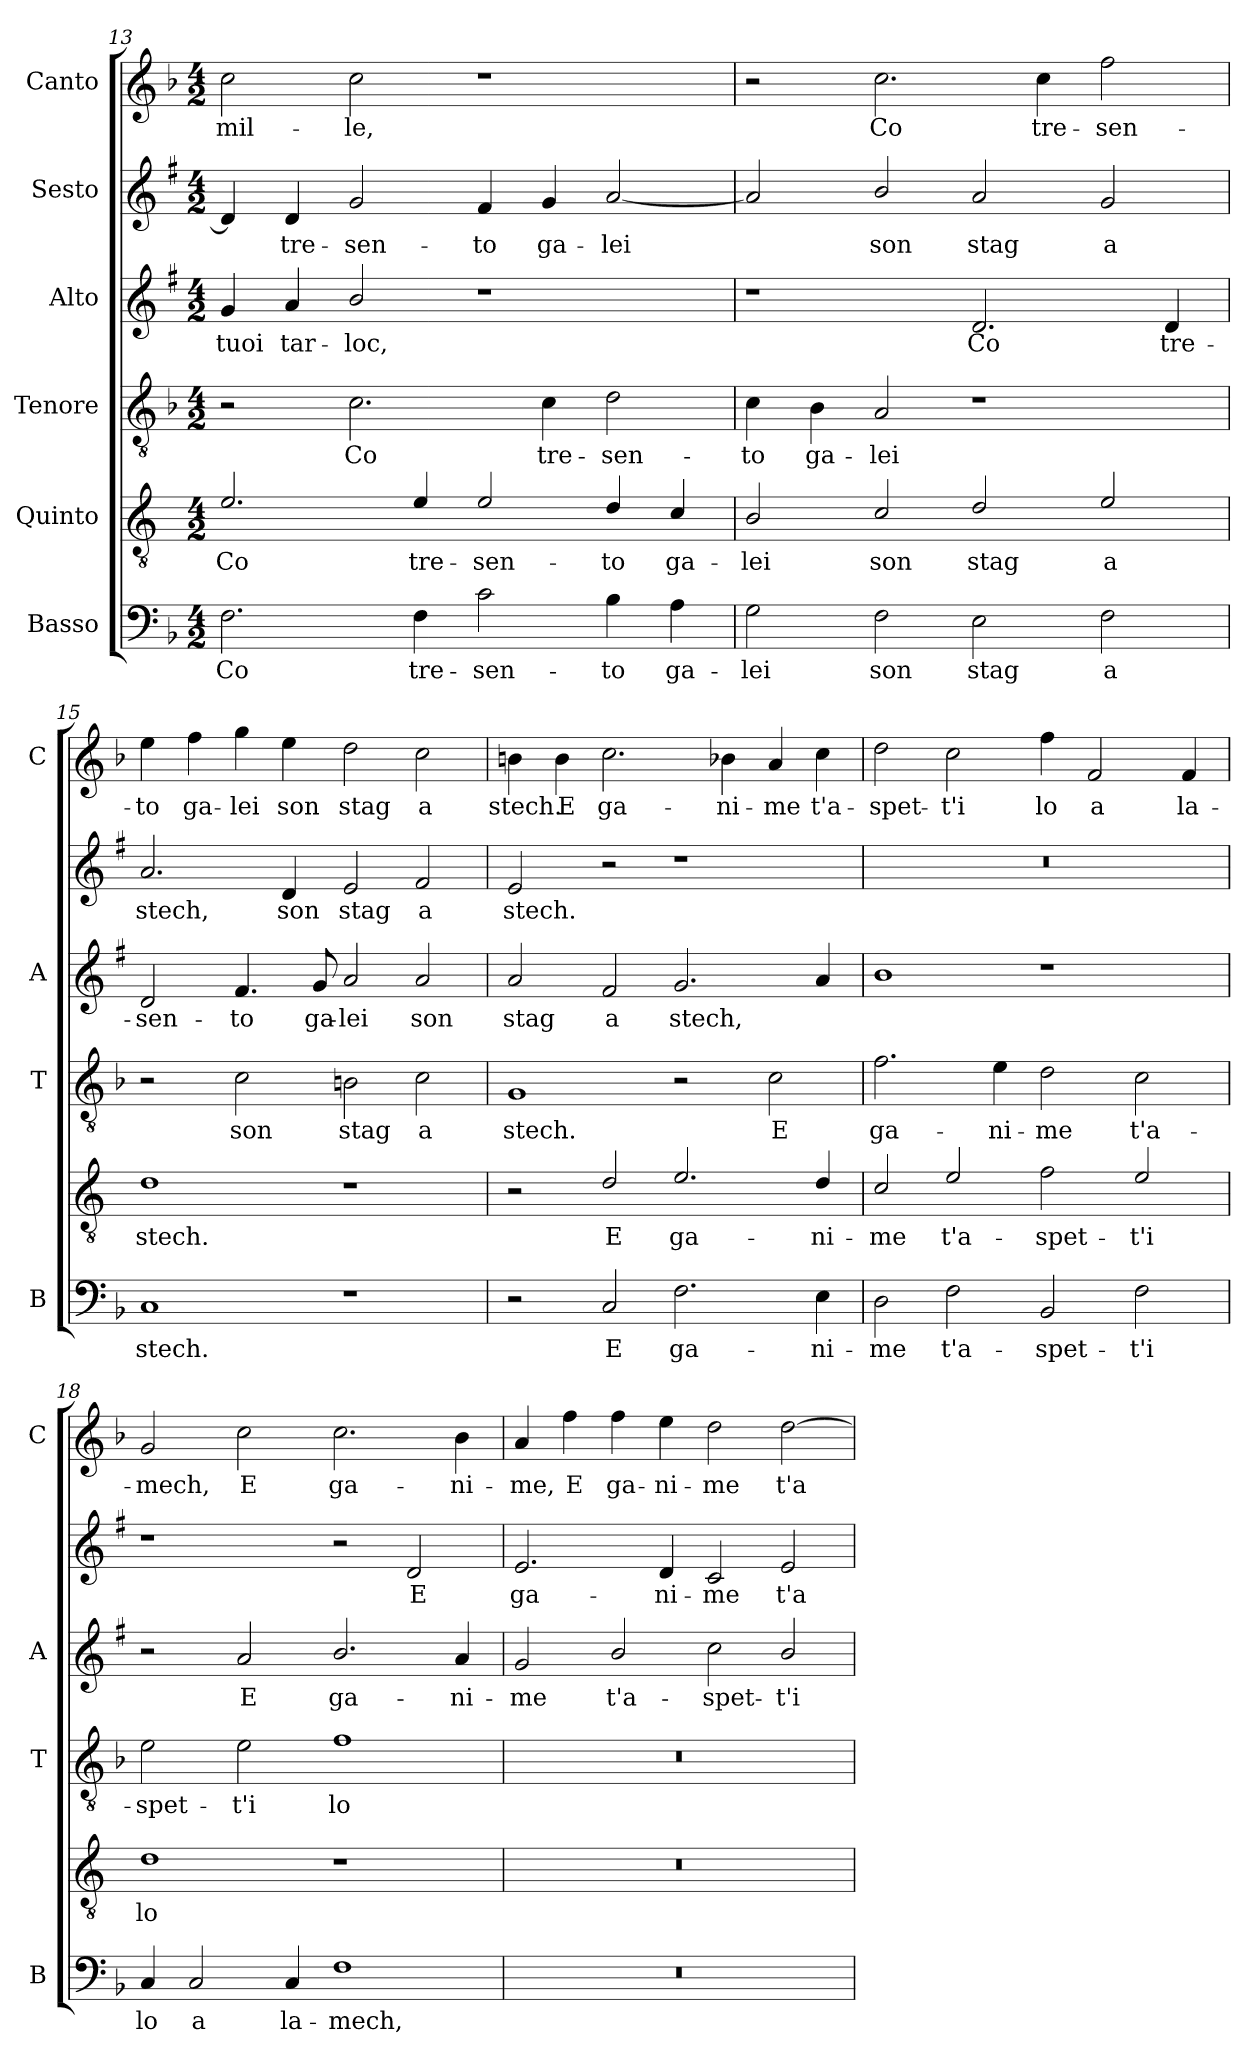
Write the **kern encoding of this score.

**kern	**text	**kern	**text	**kern	**text	**kern	**text	**kern	**text	**kern	**text
*part6	*part6	*part5	*part5	*part4	*part4	*part3	*part3	*part2	*part2	*part1	*part1
*staff6	*staff6	*staff5	*staff5	*staff4	*staff4	*staff3	*staff3	*staff2	*staff2	*staff1	*staff1
*I"Basso	*	*I"Quinto	*	*I"Tenore	*	*I"Alto	*	*I"Sesto	*	*I"Canto	*
*I'B	*	*	*	*I'T	*	*I'A	*	*	*	*I'C	*
*clefF4	*	*clefGv2	*	*clefGv2	*	*clefG2	*	*clefG2	*	*clefG2	*
*	*	*ITrd4c7	*	*	*	*ITrd1c2	*	*ITrd1c2	*	*	*
*k[b-]	*	*k[b-]	*	*k[b-]	*	*k[b-]	*	*k[b-]	*	*k[b-]	*
*F:	*	*F:	*	*F:	*	*F:	*	*F:	*	*F:	*
*M4/2	*	*M4/2	*	*M4/2	*	*M4/2	*	*M4/2	*	*M4/2	*
=13	=13	=13	=13	=13	=13	=13	=13	=13	=13	=13	=13
!	!LO:LY:b	!	!LO:LY:b	!	!	!	!LO:LY:b	!	!	!	!LO:LY:b
2.F\	Co	2.A/	Co	2r	.	4f/	tuoi	4c/]	.	2cc\	mil-
!	!	!	!	!	!	!	!LO:LY:b	!	!LO:LY:b	!	!
.	.	.	.	.	.	4g/	tar-	4c/	tre-	.	.
!	!	!	!	!	!LO:LY:b	!	!LO:LY:b	!	!LO:LY:b	!	!LO:LY:b
.	.	.	.	2.c\	Co	2a/	-loc,	2f/	-sen-	2cc\	-le,
!	!LO:LY:b	!	!LO:LY:b	!	!	!	!	!	!	!	!
4F\	tre-	4A/	tre-	.	.	.	.	.	.	.	.
!	!LO:LY:b	!	!LO:LY:b	!	!	!	!	!	!LO:LY:b	!	!
2c\	-sen-	2A/	-sen-	.	.	1r	.	4e/	-to	1r	.
!	!	!	!	!	!LO:LY:b	!	!	!	!LO:LY:b	!	!
.	.	.	.	4c\	tre-	.	.	4f/	ga-	.	.
!	!LO:LY:b	!	!LO:LY:b	!	!LO:LY:b	!	!	!	!LO:LY:b	!	!
4B-\	-to	4G/	-to	2d\	-sen-	.	.	[2g/	-lei	.	.
!	!LO:LY:b	!	!LO:LY:b	!	!	!	!	!	!	!	!
4A\	ga-	4F/	ga-	.	.	.	.	.	.	.	.
=14	=14	=14	=14	=14	=14	=14	=14	=14	=14	=14	=14
!	!LO:LY:b	!	!LO:LY:b	!	!LO:LY:b	!	!	!	!	!	!
2G\	-lei	2E/	-lei	4c\	-to	1r	.	2g/]	.	2r	.
!	!	!	!	!	!LO:LY:b	!	!	!	!	!	!
.	.	.	.	4B-\	ga-	.	.	.	.	.	.
!	!LO:LY:b	!	!LO:LY:b	!	!LO:LY:b	!	!	!	!LO:LY:b	!	!LO:LY:b
2F\	son	2F/	son	2A/	-lei	.	.	2a/	son	2.cc\	Co
!	!LO:LY:b	!	!LO:LY:b	!	!	!	!LO:LY:b	!	!LO:LY:b	!	!
2E\	stag	2G/	stag	1r	.	2.c/	Co	2g/	stag	.	.
!	!	!	!	!	!	!	!	!	!	!	!LO:LY:b
.	.	.	.	.	.	.	.	.	.	4cc\	tre-
!	!LO:LY:b	!	!LO:LY:b	!	!	!	!	!	!LO:LY:b	!	!LO:LY:b
2F\	a	2A/	a	.	.	.	.	2f/	a	2ff\	-sen-
!	!	!	!	!	!	!	!LO:LY:b	!	!	!	!
.	.	.	.	.	.	4c/	tre-	.	.	.	.
=15	=15	=15	=15	=15	=15	=15	=15	=15	=15	=15	=15
!	!LO:LY:b	!	!LO:LY:b	!	!	!	!LO:LY:b	!	!LO:LY:b	!	!LO:LY:b
1C	stech.	1G	stech.	2r	.	2c/	-sen-	2.g/	stech,	4ee\	-to
!	!	!	!	!	!	!	!	!	!	!	!LO:LY:b
.	.	.	.	.	.	.	.	.	.	4ff\	ga-
!	!	!	!	!	!LO:LY:b	!	!LO:LY:b	!	!	!	!LO:LY:b
.	.	.	.	2c\	son	4.e/	-to	.	.	4gg\	-lei
!	!	!	!	!	!	!	!	!	!LO:LY:b	!	!LO:LY:b
.	.	.	.	.	.	.	.	4c/	son	4ee\	son
!	!	!	!	!	!	!	!LO:LY:b	!	!	!	!
.	.	.	.	.	.	8f/	ga-	.	.	.	.
!	!	!	!	!	!LO:LY:b	!	!LO:LY:b	!	!LO:LY:b	!	!LO:LY:b
1r	.	1r	.	2Bn\	stag	2g/	-lei	2d/	stag	2dd\	stag
!	!	!	!	!	!LO:LY:b	!	!LO:LY:b	!	!LO:LY:b	!	!LO:LY:b
.	.	.	.	2c\	a	2g/	son	2e/	a	2cc\	a
!!LO:LB:g=z
=16	=16	=16	=16	=16	=16	=16	=16	=16	=16	=16	=16
!	!	!	!	!	!LO:LY:b	!	!LO:LY:b	!	!LO:LY:b	!	!LO:LY:b
2r	.	2r	.	1G	stech.	2g/	stag	2d/	stech.	4bn\	stech.
!	!	!	!	!	!	!	!	!	!	!	!LO:LY:b
.	.	.	.	.	.	.	.	.	.	4b\	E
!	!LO:LY:b	!	!LO:LY:b	!	!	!	!LO:LY:b	!	!	!	!LO:LY:b
2C/	E	2G/	E	.	.	2e/	a	2r	.	2.cc\	ga-
!	!LO:LY:b	!	!LO:LY:b	!	!	!	!LO:LY:b	!	!	!	!
2.F\	ga-	2.A/	ga-	2r	.	2.f/	stech,	1r	.	.	.
!	!	!	!	!	!	!	!	!	!	!	!LO:LY:b
.	.	.	.	.	.	.	.	.	.	4b-X\	-ni-
!	!	!	!	!	!LO:LY:b	!	!	!	!	!	!LO:LY:b
.	.	.	.	2c\	E	.	.	.	.	4a/	-me
!	!LO:LY:b	!	!LO:LY:b	!	!	!	!	!	!	!	!LO:LY:b
4E\	-ni-	4G/	-ni-	.	.	4g/	.	.	.	4cc\	t'a-
=17	=17	=17	=17	=17	=17	=17	=17	=17	=17	=17	=17
!	!LO:LY:b	!	!LO:LY:b	!	!LO:LY:b	!	!	!	!	!	!LO:LY:b
2D\	-me	2F/	-me	2.f\	ga-	1a	.	0r	.	2dd\	-spet-
!	!LO:LY:b	!	!LO:LY:b	!	!	!	!	!	!	!	!LO:LY:b
2F\	t'a-	2A/	t'a-	.	.	.	.	.	.	2cc\	-t'i
!	!	!	!	!	!LO:LY:b	!	!	!	!	!	!
.	.	.	.	4e\	-ni-	.	.	.	.	.	.
!	!LO:LY:b	!	!LO:LY:b	!	!LO:LY:b	!	!	!	!	!	!LO:LY:b
2BB-/	-spet-	2B-\	-spet-	2d\	-me	1r	.	.	.	4ff\	lo
!	!	!	!	!	!	!	!	!	!	!	!LO:LY:b
.	.	.	.	.	.	.	.	.	.	2f/	a
!	!LO:LY:b	!	!LO:LY:b	!	!LO:LY:b	!	!	!	!	!	!
2F\	-t'i	2A/	-t'i	2c\	t'a-	.	.	.	.	.	.
!	!	!	!	!	!	!	!	!	!	!	!LO:LY:b
.	.	.	.	.	.	.	.	.	.	4f/	la-
=18	=18	=18	=18	=18	=18	=18	=18	=18	=18	=18	=18
!	!LO:LY:b	!	!LO:LY:b	!	!LO:LY:b	!	!	!	!	!	!LO:LY:b
4C/	lo	1G	lo	2e\	-spet-	2r	.	1r	.	2g/	-mech,
!	!LO:LY:b	!	!	!	!	!	!	!	!	!	!
2C/	a	.	.	.	.	.	.	.	.	.	.
!	!	!	!	!	!LO:LY:b	!	!LO:LY:b	!	!	!	!LO:LY:b
.	.	.	.	2e\	-t'i	2g/	E	.	.	2cc\	E
!	!LO:LY:b	!	!	!	!	!	!	!	!	!	!
4C/	la-	.	.	.	.	.	.	.	.	.	.
!	!LO:LY:b	!	!	!	!LO:LY:b	!	!LO:LY:b	!	!	!	!LO:LY:b
1F	-mech,	1r	.	1f	lo	2.a/	ga-	2r	.	2.cc\	ga-
!	!	!	!	!	!	!	!	!	!LO:LY:b	!	!
.	.	.	.	.	.	.	.	2c/	E	.	.
!	!	!	!	!	!	!	!LO:LY:b	!	!	!	!LO:LY:b
.	.	.	.	.	.	4g/	-ni-	.	.	4b-\	-ni-
=19	=19	=19	=19	=19	=19	=19	=19	=19	=19	=19	=19
!	!	!	!	!	!	!	!LO:LY:b	!	!LO:LY:b	!	!LO:LY:b
0r	.	0r	.	0r	.	2f/	-me	2.d/	ga-	4a/	-me,
!	!	!	!	!	!	!	!	!	!	!	!LO:LY:b
.	.	.	.	.	.	.	.	.	.	4ff\	E
!	!	!	!	!	!	!	!LO:LY:b	!	!	!	!LO:LY:b
.	.	.	.	.	.	2a/	t'a-	.	.	4ff\	ga-
!	!	!	!	!	!	!	!	!	!LO:LY:b	!	!LO:LY:b
.	.	.	.	.	.	.	.	4c/	-ni-	4ee\	-ni-
!	!	!	!	!	!	!	!LO:LY:b	!	!LO:LY:b	!	!LO:LY:b
.	.	.	.	.	.	2b-\	-spet-	2B-/	-me	2dd\	-me
!	!	!	!	!	!	!	!LO:LY:b	!	!LO:LY:b	!	!LO:LY:b
.	.	.	.	.	.	2a/	-t'i	2d/	t'a-	[2dd\	t'a-
=	=	=	=	=	=	=	=	=	=	=	=
*-	*-	*-	*-	*-	*-	*-	*-	*-	*-	*-	*-
